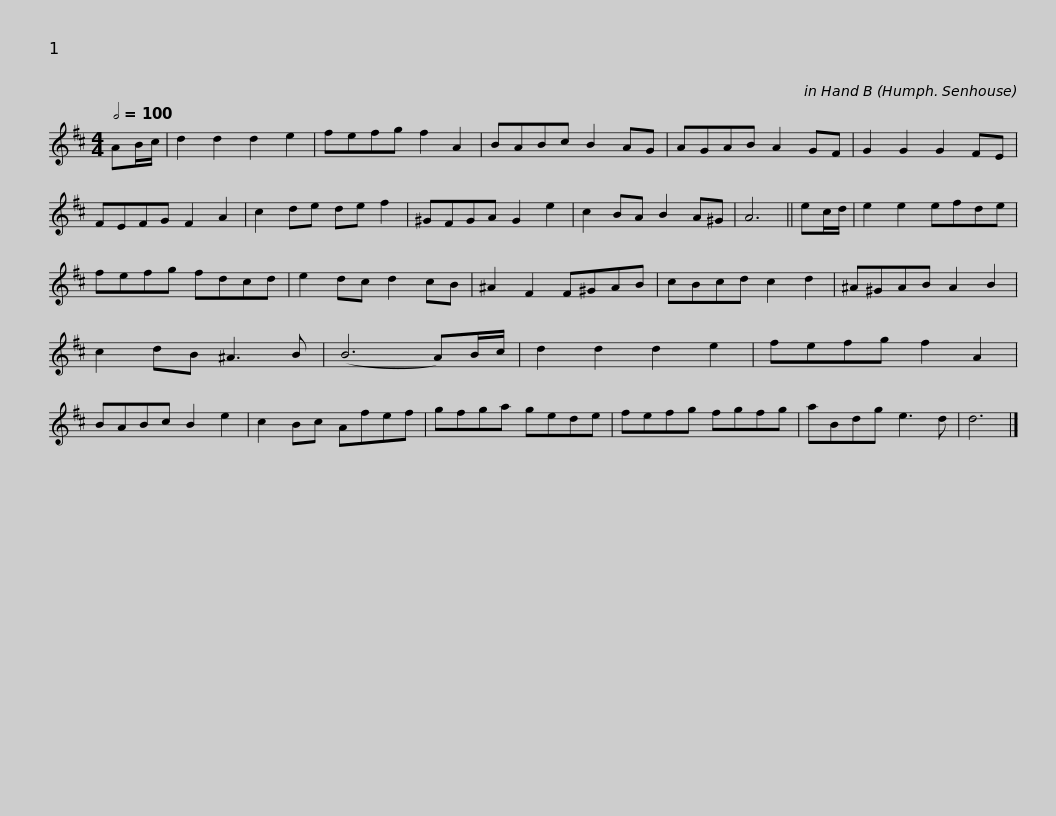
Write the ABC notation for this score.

X:1
L:1/8
Q:1/2=100
M:4/4
I:linebreak $
K:D
V:1 treble
V:1
 AB/c/ | d2 d2 d2 e2 | fefg f2 A2 | BABc B2 AG | AGAB A2 GF | %5
 G2 G2 G2 FE | FEFG F2 A2 |$ c2 de de f2 | ^GFGA G2 e2 | c2 BA B2 A^G | %10
 A6 || ec/d/ | e2 e2 efde | fefg fdcd | e2 dc d2 cB |$ %15
 ^A2 F2 F^GAB | cBcd c2 d2 | ^A^GAB A2 B2 | c2 dB ^A3 B | (B6 A)B/c/ | %20
 d2 d2 d2 e2 | fefg f2 A2 |$ BABc B2 e2 | c2 Bc Afef | gfga gede | %25
 fefg fgfg | aBdg e3 d | d6 |] %28
